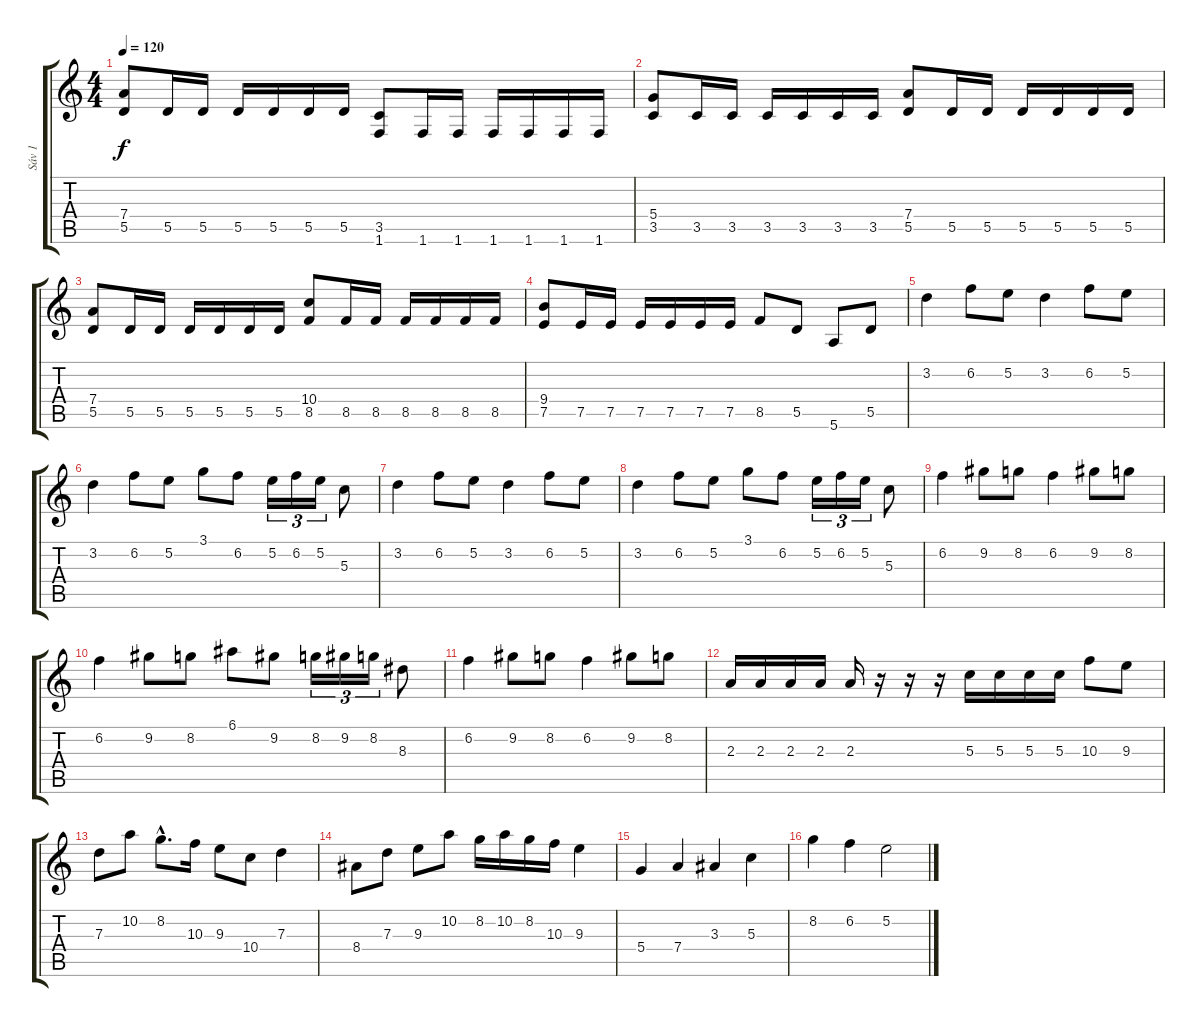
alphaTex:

\track ("Sáv 1" "Sáv 1") {instrument distortionguitar}
\staff {score tabs}
\tuning (E4 B3 G3 D3 A2 E2) {hide}
\ts (4 4)
\tempo 120
\clef g2
\ks c
(7.4 5.5).8{dy f} 5.5.16 5.5.16 5.5.16 5.5.16 5.5.16 5.5.16 (3.5 1.6).8 1.6.16 1.6.16 1.6.16 1.6.16 1.6.16 1.6.16 |
(5.4 3.5).8 3.5.16 3.5.16 3.5.16 3.5.16 3.5.16 3.5.16 (7.4 5.5).8 5.5.16 5.5.16 5.5.16 5.5.16 5.5.16 5.5.16 |
(7.4 5.5).8 5.5.16 5.5.16 5.5.16 5.5.16 5.5.16 5.5.16 (10.4 8.5).8 8.5.16 8.5.16 8.5.16 8.5.16 8.5.16 8.5.16 |
(9.4 7.5).8 7.5.16 7.5.16 7.5.16 7.5.16 7.5.16 7.5.16 8.5.8 5.5.8 5.6.8 5.5.8 |
3.2.4 6.2.8 5.2.8 3.2.4 6.2.8 5.2.8 |
3.2.4 6.2.8 5.2.8 3.1.8 6.2.8 5.2.16{tu (3 2)} 6.2.16{tu (3 2)} 5.2.16{tu (3 2)} 5.3.8 |
3.2.4 6.2.8 5.2.8 3.2.4 6.2.8 5.2.8 |
3.2.4 6.2.8 5.2.8 3.1.8 6.2.8 5.2.16{tu (3 2)} 6.2.16{tu (3 2)} 5.2.16{tu (3 2)} 5.3.8 |
6.2.4 9.2.8 8.2.8 6.2.4 9.2.8 8.2.8 |
6.2.4 9.2.8 8.2.8 6.1.8 9.2.8 8.2.16{tu (3 2)} 9.2.16{tu (3 2)} 8.2.16{tu (3 2)} 8.3.8 |
6.2.4 9.2.8 8.2.8 6.2.4 9.2.8 8.2.8 |
2.3.16 2.3.16 2.3.16 2.3.16 2.3.16 r.16 r.16 r.16 5.3.16 5.3.16 5.3.16 5.3.16 10.3.8 9.3.8 |
7.3.8 10.2.8 8.2{hac}.8{d} 10.3.16 9.3.8 10.4.8 7.3.4 |
8.4.8 7.3.8 9.3.8 10.2.8 8.2.16 10.2.16 8.2.16 10.3.16 9.3.4 |
5.4.4 7.4.4 3.3.4 5.3.4 |
8.2.4 6.2.4 5.2.2
